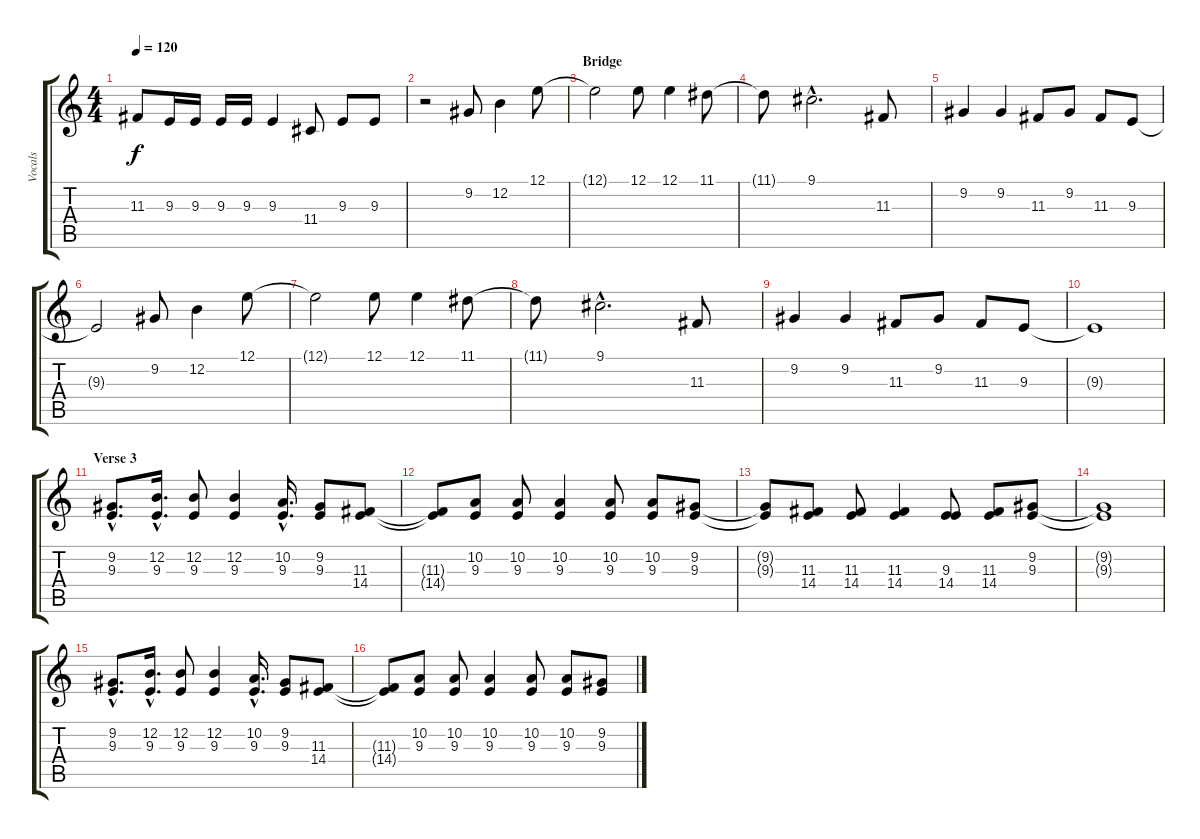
\track ("Vocals" "Vocals") {instrument electricpiano2}
\staff {score tabs}
\tuning (E4 B3 G3 D3 A2 E2) {hide}
\ts (4 4)
\tempo 120
\clef g2
\ks c
11.3{t}.8{dy f} 9.3.16 9.3.16 9.3.16 9.3.16 9.3.4 11.4.8 9.3.8 9.3.8 |
r.2 9.2.8 12.2.4 12.1.8 |
\section ("" "Bridge")
12.1{t}.2 12.1.8 12.1.4 11.1.8 |
11.1{t}.8 9.1{hac}.2{d} 11.3.8 |
9.2.4 9.2.4 11.3.8 9.2.8 11.3.8 9.3.8 |
9.3{t}.2 9.2.8 12.2.4 12.1.8 |
12.1{t}.2 12.1.8 12.1.4 11.1.8 |
11.1{t}.8 9.1{hac}.2{d} 11.3.8 |
9.2.4 9.2.4 11.3.8 9.2.8 11.3.8 9.3.8 |
9.3{t}.1 |
\section ("" "Verse 3")
(9.2{hac} 9.3{hac}).8{d} (12.2{hac} 9.3{hac}).16{d} (12.2 9.3).8 (12.2 9.3).4 (10.2{hac} 9.3{hac}).16{d} (9.2 9.3).8 (11.3 14.4).8 |
(11.3{t} 14.4{t}).8 (10.2 9.3).8 (10.2 9.3).8 (10.2 9.3).4 (10.2 9.3).8 (10.2 9.3).8 (9.2 9.3).8 |
(9.2{t} 9.3{t}).8 (11.3 14.4).8 (11.3 14.4).8 (11.3 14.4).4 (9.3 14.4).8 (11.3 14.4).8 (9.2 9.3).8 |
(9.2{t} 9.3{t}).1 |
(9.2{hac} 9.3{hac}).8{d} (12.2{hac} 9.3{hac}).16{d} (12.2 9.3).8 (12.2 9.3).4 (10.2{hac} 9.3{hac}).16{d} (9.2 9.3).8 (11.3 14.4).8 |
(11.3{t} 14.4{t}).8 (10.2 9.3).8 (10.2 9.3).8 (10.2 9.3).4 (10.2 9.3).8 (10.2 9.3).8 (9.2 9.3).8
